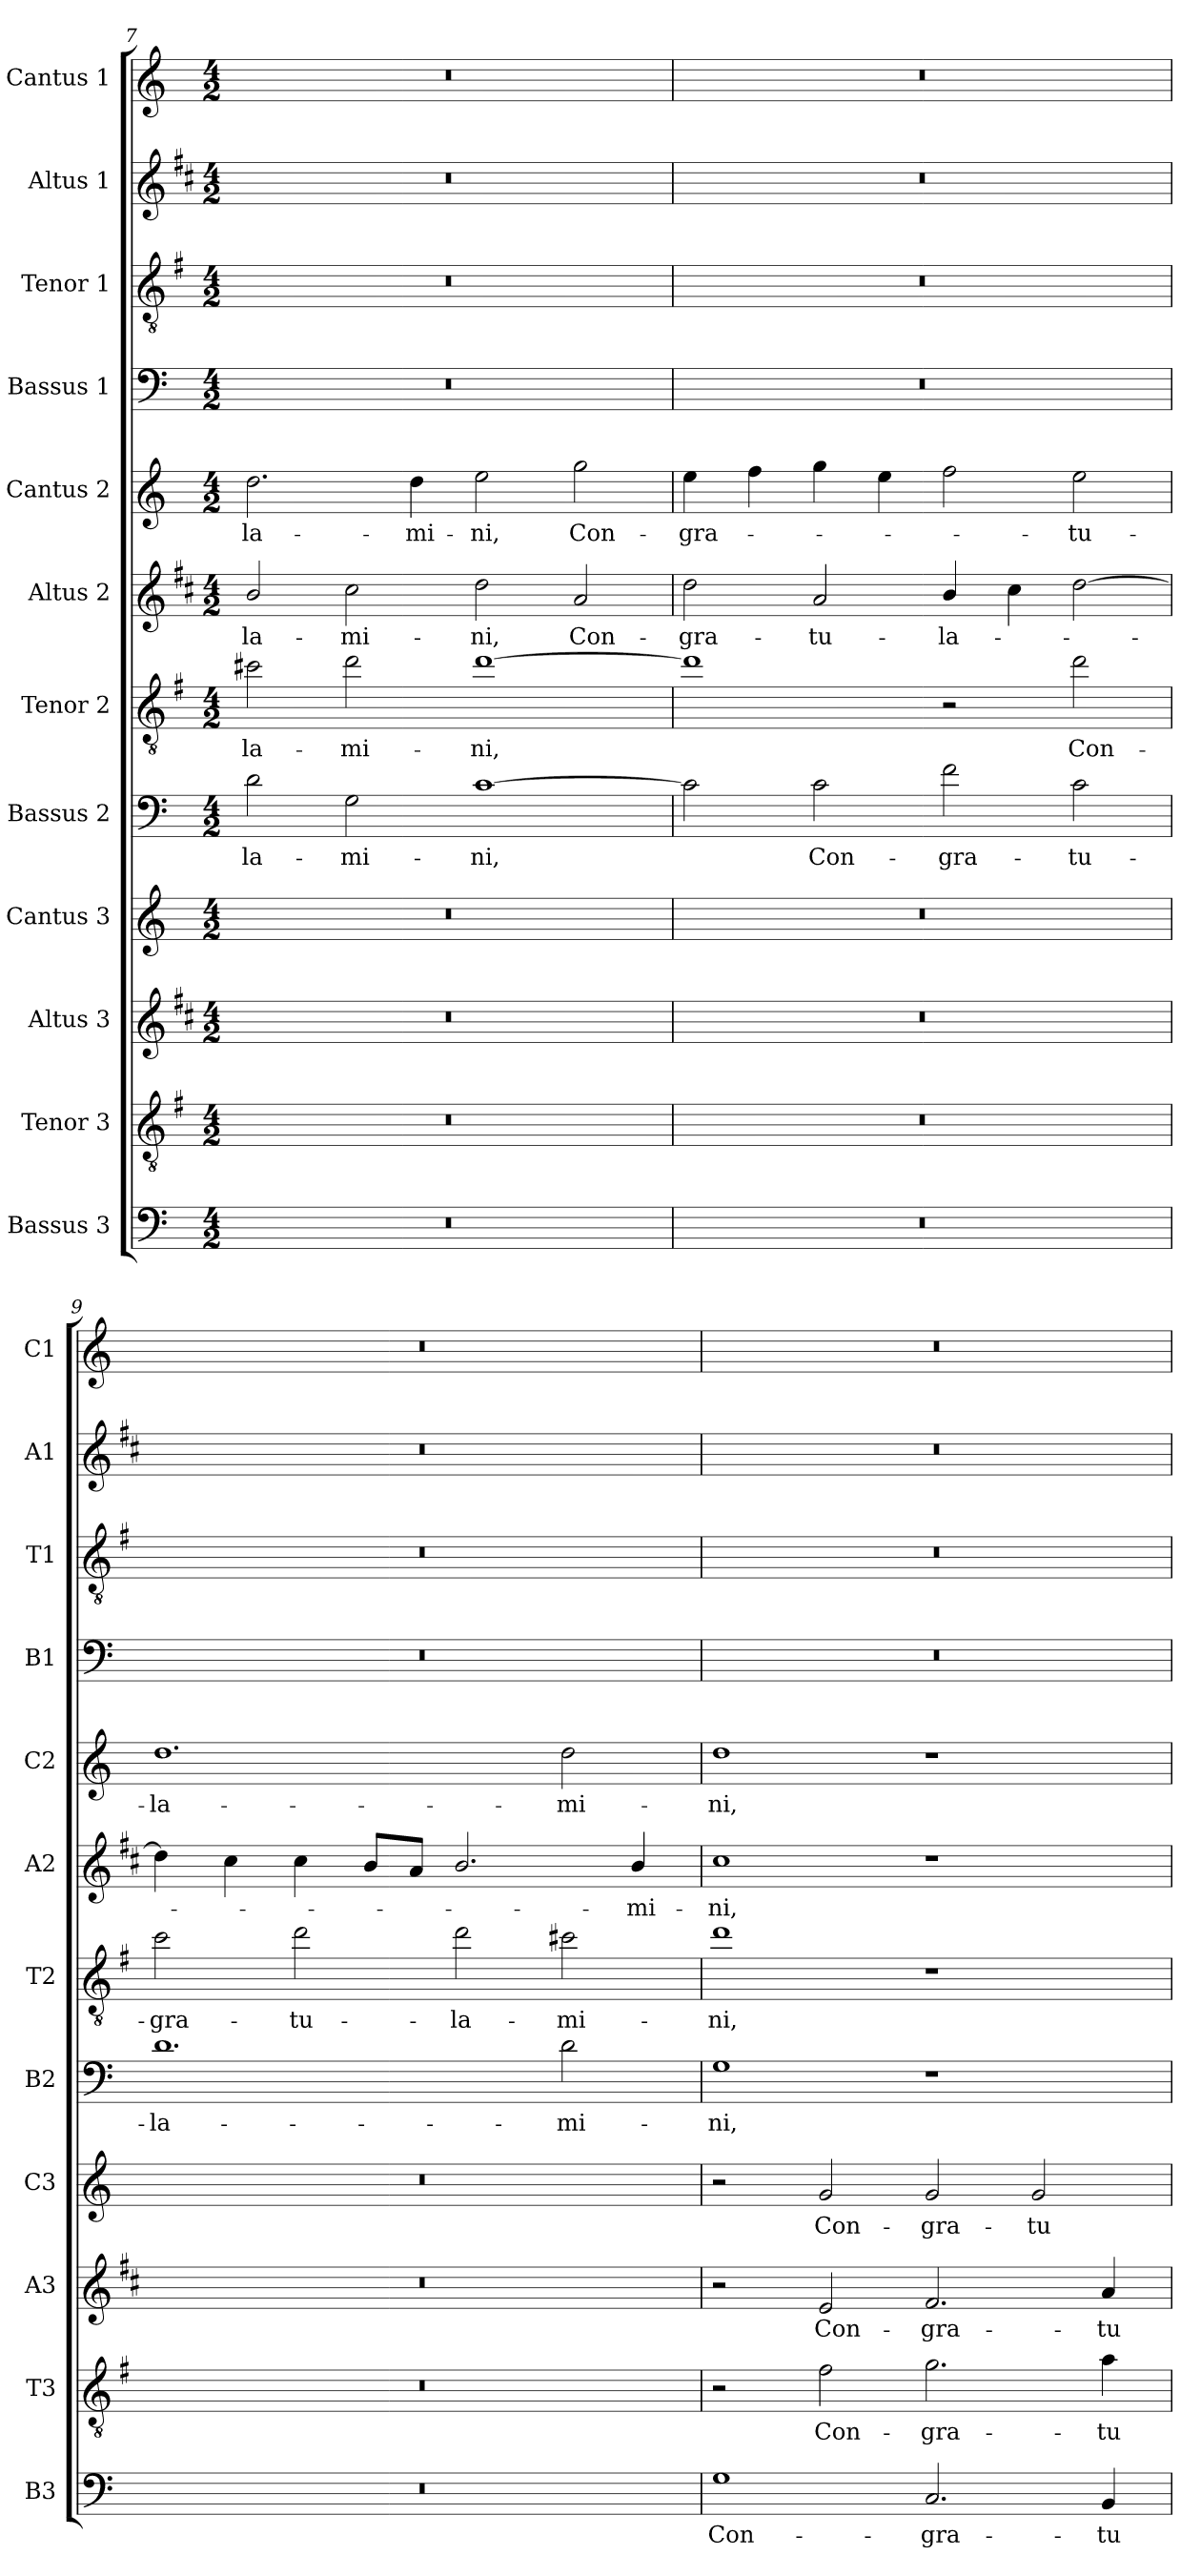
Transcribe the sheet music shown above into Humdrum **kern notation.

**kern	**text	**kern	**text	**kern	**text	**kern	**text	**kern	**text	**kern	**text	**kern	**text	**kern	**text	**kern	**kern	**kern	**kern
*part12	*part12	*part11	*part11	*part10	*part10	*part9	*part9	*part8	*part8	*part7	*part7	*part6	*part6	*part5	*part5	*part4	*part3	*part2	*part1
*staff12	*staff12	*staff11	*staff11	*staff10	*staff10	*staff9	*staff9	*staff8	*staff8	*staff7	*staff7	*staff6	*staff6	*staff5	*staff5	*staff4	*staff3	*staff2	*staff1
*I"Bassus 3	*	*I"Tenor 3	*	*I"Altus 3	*	*I"Cantus 3	*	*I"Bassus 2	*	*I"Tenor 2	*	*I"Altus 2	*	*I"Cantus 2	*	*I"Bassus 1	*I"Tenor 1	*I"Altus 1	*I"Cantus 1
*I'B3	*	*I'T3	*	*I'A3	*	*I'C3	*	*I'B2	*	*I'T2	*	*I'A2	*	*I'C2	*	*I'B1	*I'T1	*I'A1	*I'C1
*clefF4	*	*clefGv2	*	*clefG2	*	*clefG2	*	*clefF4	*	*clefGv2	*	*clefG2	*	*clefG2	*	*clefF4	*clefGv2	*clefG2	*clefG2
*	*	*ITrd4c7	*	*ITrd1c2	*	*	*	*	*	*ITrd4c7	*	*ITrd1c2	*	*	*	*	*ITrd4c7	*ITrd1c2	*
*k[]	*	*k[]	*	*k[]	*	*k[]	*	*k[]	*	*k[]	*	*k[]	*	*k[]	*	*k[]	*k[]	*k[]	*k[]
*C:	*	*C:	*	*C:	*	*C:	*	*C:	*	*C:	*	*C:	*	*C:	*	*C:	*C:	*C:	*C:
*M4/2	*	*M4/2	*	*M4/2	*	*M4/2	*	*M4/2	*	*M4/2	*	*M4/2	*	*M4/2	*	*M4/2	*M4/2	*M4/2	*M4/2
=7	=7	=7	=7	=7	=7	=7	=7	=7	=7	=7	=7	=7	=7	=7	=7	=7	=7	=7	=7
!	!	!	!	!	!	!	!	!	!LO:LY:b	!	!LO:LY:b	!	!LO:LY:b	!	!LO:LY:b	!	!	!	!
0r	.	0r	.	0r	.	0r	.	2d\	-la-	2f#X\	-la-	2a/	-la-	2.dd\	-la-	0r	0r	0r	0r
!	!	!	!	!	!	!	!	!	!LO:LY:b	!	!LO:LY:b	!	!LO:LY:b	!	!	!	!	!	!
.	.	.	.	.	.	.	.	2G\	-mi-	2g\	-mi-	2b\	-mi-	.	.	.	.	.	.
!	!	!	!	!	!	!	!	!	!	!	!	!	!	!	!LO:LY:b	!	!	!	!
.	.	.	.	.	.	.	.	.	.	.	.	.	.	4dd\	-mi-	.	.	.	.
!	!	!	!	!	!	!	!	!	!LO:LY:b	!	!LO:LY:b	!	!LO:LY:b	!	!LO:LY:b	!	!	!	!
.	.	.	.	.	.	.	.	[1c	-ni,	[1g	-ni,	2cc\	-ni,	2ee\	-ni,	.	.	.	.
!	!	!	!	!	!	!	!	!	!	!	!	!	!LO:LY:b	!	!LO:LY:b	!	!	!	!
.	.	.	.	.	.	.	.	.	.	.	.	2g/	Con-	2gg\	Con-	.	.	.	.
!!LO:PB:g=z
=8	=8	=8	=8	=8	=8	=8	=8	=8	=8	=8	=8	=8	=8	=8	=8	=8	=8	=8	=8
!	!	!	!	!	!	!	!	!	!	!	!	!	!LO:LY:b	!	!LO:LY:b	!	!	!	!
0r	.	0r	.	0r	.	0r	.	2c\]	.	1g]	.	2cc\	-gra-	4ee\	-gra-	0r	0r	0r	0r
.	.	.	.	.	.	.	.	.	.	.	.	.	.	4ff\	.	.	.	.	.
!	!	!	!	!	!	!	!	!	!LO:LY:b	!	!	!	!LO:LY:b	!	!	!	!	!	!
.	.	.	.	.	.	.	.	2c\	Con-	.	.	2g/	-tu-	4gg\	.	.	.	.	.
.	.	.	.	.	.	.	.	.	.	.	.	.	.	4ee\	.	.	.	.	.
!	!	!	!	!	!	!	!	!	!LO:LY:b	!	!	!	!LO:LY:b	!	!	!	!	!	!
.	.	.	.	.	.	.	.	2f\	-gra-	2r	.	4a/	-la-	2ff\	.	.	.	.	.
.	.	.	.	.	.	.	.	.	.	.	.	4b\	.	.	.	.	.	.	.
!	!	!	!	!	!	!	!	!	!LO:LY:b	!	!LO:LY:b	!	!	!	!LO:LY:b	!	!	!	!
.	.	.	.	.	.	.	.	2c\	-tu-	2g\	Con-	[2cc\	.	2ee\	-tu-	.	.	.	.
=9	=9	=9	=9	=9	=9	=9	=9	=9	=9	=9	=9	=9	=9	=9	=9	=9	=9	=9	=9
!	!	!	!	!	!	!	!	!	!LO:LY:b	!	!LO:LY:b	!	!	!	!LO:LY:b	!	!	!	!
0r	.	0r	.	0r	.	0r	.	1.d	-la-	2f\	-gra-	4cc\]	.	1.dd	-la-	0r	0r	0r	0r
.	.	.	.	.	.	.	.	.	.	.	.	4b\	.	.	.	.	.	.	.
!	!	!	!	!	!	!	!	!	!	!	!LO:LY:b	!	!	!	!	!	!	!	!
.	.	.	.	.	.	.	.	.	.	2g\	-tu-	4b\	.	.	.	.	.	.	.
.	.	.	.	.	.	.	.	.	.	.	.	8a/L	.	.	.	.	.	.	.
.	.	.	.	.	.	.	.	.	.	.	.	8g/J	.	.	.	.	.	.	.
!	!	!	!	!	!	!	!	!	!	!	!LO:LY:b	!	!	!	!	!	!	!	!
.	.	.	.	.	.	.	.	.	.	2g\	-la-	2.a/	.	.	.	.	.	.	.
!	!	!	!	!	!	!	!	!	!LO:LY:b	!	!LO:LY:b	!	!	!	!LO:LY:b	!	!	!	!
.	.	.	.	.	.	.	.	2d\	-mi-	2f#X\	-mi-	.	.	2dd\	-mi-	.	.	.	.
!	!	!	!	!	!	!	!	!	!	!	!	!	!LO:LY:b	!	!	!	!	!	!
.	.	.	.	.	.	.	.	.	.	.	.	4a/	-mi-	.	.	.	.	.	.
=10	=10	=10	=10	=10	=10	=10	=10	=10	=10	=10	=10	=10	=10	=10	=10	=10	=10	=10	=10
!	!LO:LY:b	!	!	!	!	!	!	!	!LO:LY:b	!	!LO:LY:b	!	!LO:LY:b	!	!LO:LY:b	!	!	!	!
1G	Con-	2r	.	2r	.	2r	.	1G	-ni,	1g	-ni,	1b	-ni,	1dd	-ni,	0r	0r	0r	0r
!	!	!	!LO:LY:b	!	!LO:LY:b	!	!LO:LY:b	!	!	!	!	!	!	!	!	!	!	!	!
.	.	2B\	Con-	2d/	Con-	2g/	Con-	.	.	.	.	.	.	.	.	.	.	.	.
!	!LO:LY:b	!	!LO:LY:b	!	!LO:LY:b	!	!LO:LY:b	!	!	!	!	!	!	!	!	!	!	!	!
2.C/	-gra-	2.c\	-gra-	2.e/	-gra-	2g/	-gra-	1r	.	1r	.	1r	.	1r	.	.	.	.	.
!	!	!	!	!	!	!	!LO:LY:b	!	!	!	!	!	!	!	!	!	!	!	!
.	.	.	.	.	.	2g/	-tu-	.	.	.	.	.	.	.	.	.	.	.	.
!	!LO:LY:b	!	!LO:LY:b	!	!LO:LY:b	!	!	!	!	!	!	!	!	!	!	!	!	!	!
4BB/	-tu-	4d\	-tu-	4g/	-tu-	.	.	.	.	.	.	.	.	.	.	.	.	.	.
=	=	=	=	=	=	=	=	=	=	=	=	=	=	=	=	=	=	=	=
*-	*-	*-	*-	*-	*-	*-	*-	*-	*-	*-	*-	*-	*-	*-	*-	*-	*-	*-	*-
